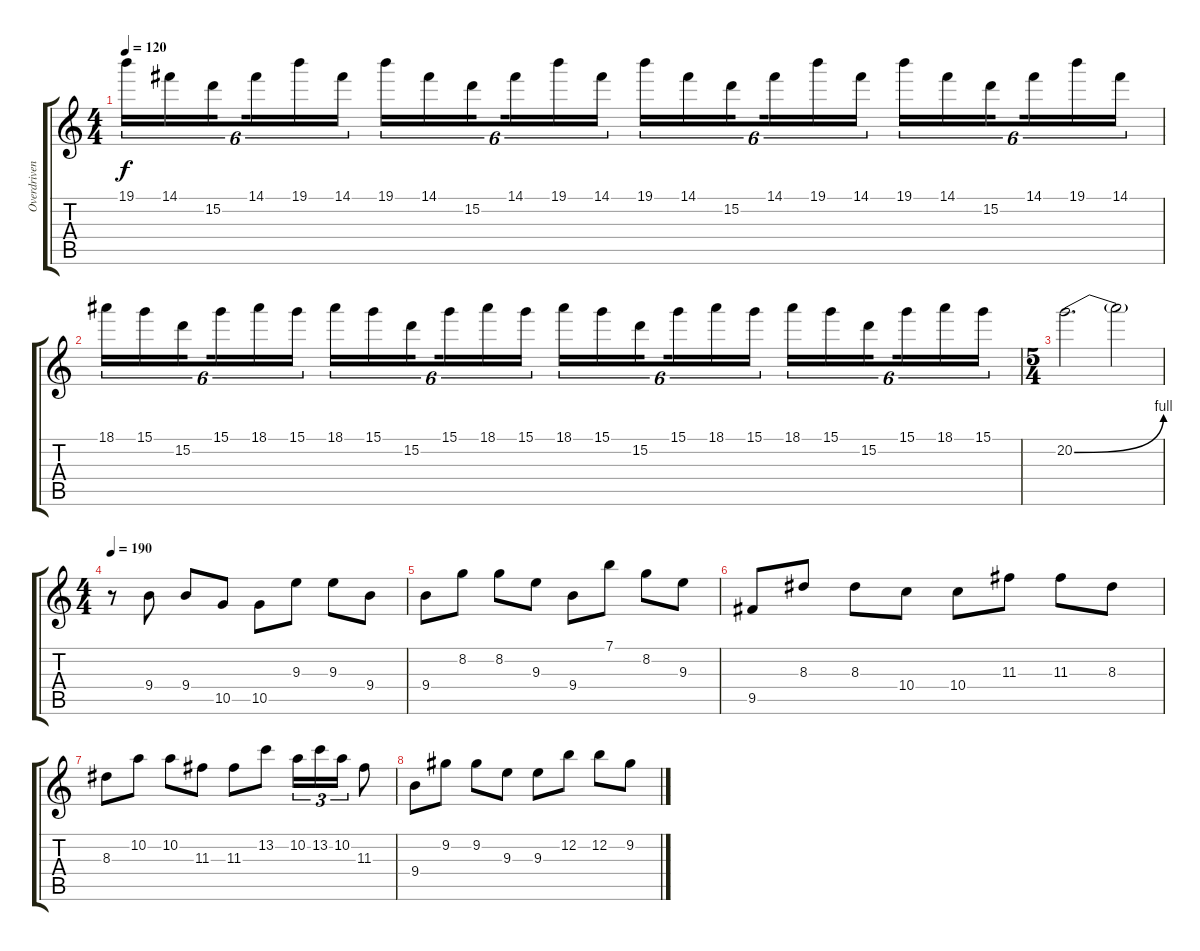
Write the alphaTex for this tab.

\track ("Overdriven Guitar 1" "Overdriven") {instrument overdrivenguitar}
\staff {score tabs}
\tuning (E4 B3 G3 D3 A2 E2) {hide}
\ts (4 4)
\tempo 120
\clef g2
\ks c
19.1.16{tu (6 4) dy f} 14.1.16{tu (6 4)} 15.2.16{tu (6 4) beam splitsecondary} 14.1.16{tu (6 4)} 19.1.16{tu (6 4)} 14.1.16{tu (6 4)} 19.1.16{tu (6 4)} 14.1.16{tu (6 4)} 15.2.16{tu (6 4) beam splitsecondary} 14.1.16{tu (6 4)} 19.1.16{tu (6 4)} 14.1.16{tu (6 4)} 19.1.16{tu (6 4)} 14.1.16{tu (6 4)} 15.2.16{tu (6 4) beam splitsecondary} 14.1.16{tu (6 4)} 19.1.16{tu (6 4)} 14.1.16{tu (6 4)} 19.1.16{tu (6 4)} 14.1.16{tu (6 4)} 15.2.16{tu (6 4) beam splitsecondary} 14.1.16{tu (6 4)} 19.1.16{tu (6 4)} 14.1.16{tu (6 4)} |
18.1.16{tu (6 4)} 15.1.16{tu (6 4)} 15.2.16{tu (6 4) beam splitsecondary} 15.1.16{tu (6 4)} 18.1.16{tu (6 4)} 15.1.16{tu (6 4)} 18.1.16{tu (6 4)} 15.1.16{tu (6 4)} 15.2.16{tu (6 4) beam splitsecondary} 15.1.16{tu (6 4)} 18.1.16{tu (6 4)} 15.1.16{tu (6 4)} 18.1.16{tu (6 4)} 15.1.16{tu (6 4)} 15.2.16{tu (6 4) beam splitsecondary} 15.1.16{tu (6 4)} 18.1.16{tu (6 4)} 15.1.16{tu (6 4)} 18.1.16{tu (6 4)} 15.1.16{tu (6 4)} 15.2.16{tu (6 4) beam splitsecondary} 15.1.16{tu (6 4)} 18.1.16{tu (6 4)} 15.1.16{tu (6 4)} |
\ts (5 4)
20.2{be (bend 0 0 60 4)}.2{d} 20.2{t}.2 |
\ts (4 4)
\tempo 180
\tempo 190
r.8 9.4.8 9.4.8 10.5.8 10.5.8 9.3.8 9.3.8 9.4.8 |
9.4.8 8.2.8 8.2.8 9.3.8 9.4.8 7.1.8 8.2.8 9.3.8 |
9.5.8 8.3.8 8.3.8 10.4.8 10.4.8 11.3.8 11.3.8 8.3.8 |
8.3.8 10.2.8 10.2.8 11.3.8 11.3.8 13.2.8 10.2.16{tu (3 2)} 13.2.16{tu (3 2)} 10.2.16{tu (3 2)} 11.3.8 |
9.4.8 9.2.8 9.2.8 9.3.8 9.3.8 12.2.8 12.2.8 9.2.8
